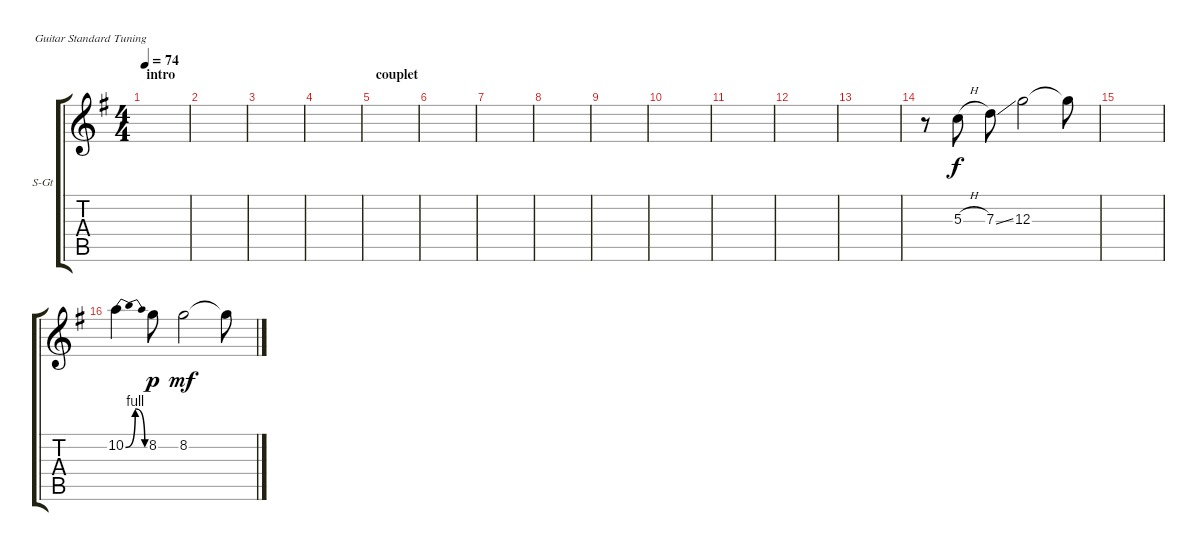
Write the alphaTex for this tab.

\defaultSystemsLayout 4
\bracketExtendMode groupsimilarinstruments
\firstSystemTrackNameOrientation horizontal
\otherSystemsTrackNameOrientation horizontal
\track ("Steel Guitar 2" "S-Gt") {instrument acousticguitarsteel}
\staff {score tabs}
\tuning (E4 B3 G3 D3 A2 E2)
\ts (4 4)
\section ("" "intro")
\tempo 74
\clef g2
\scale
0.513944
\ks g
|
\scale
0.243028 |
\scale
0.243028 |
\scale
0.333333 |
\section ("" "couplet")
\scale
0.333333 |
\scale
0.333333 |
\scale
0.333333 |
\scale
0.333333 |
\scale
0.333333 |
\scale
0.333333 |
\scale
0.333333 |
\scale
0.333333 |
\scale
0.333333 |
\scale
0.333333 r.8 5.3{h}.8 7.3{ss}.8 12.3.2 12.3{t}.8 |
\scale
0.333333 |
\scale
0.333333 10.2{be (bendrelease 0 0 0.6 4 25.8 4 35.4 0)}.4 8.2.8{dy p} 8.2.2{dy mf} 8.2{t}.8
